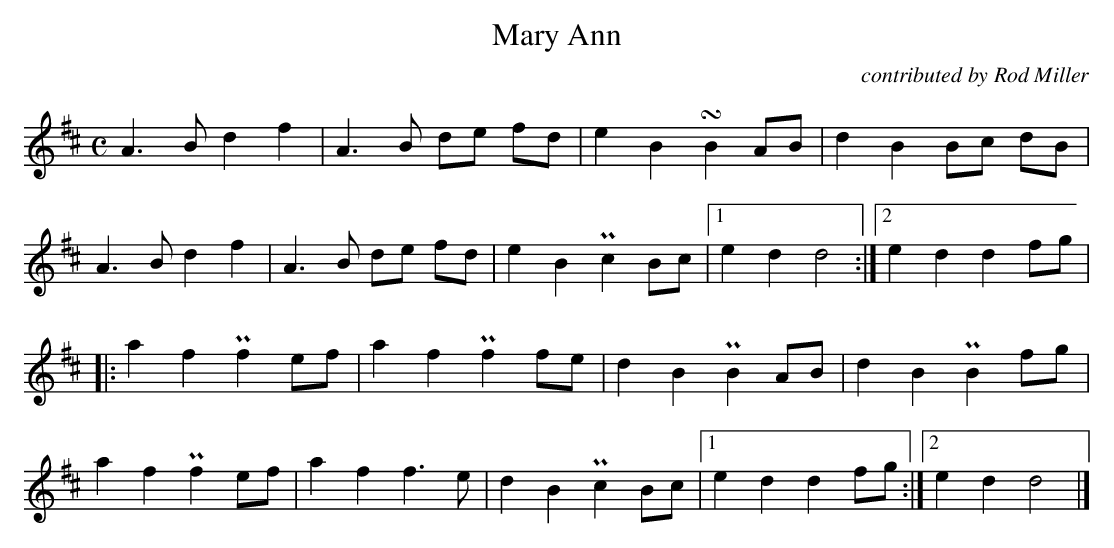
X:1
U: ~ = !turn!
T:Mary Ann
C:contributed by Rod Miller
L:1/8
M:C
K:D
A3 B d2 f2 | A3 B de fd | e2 B2 ~B2 AB | d2 B2 Bc dB |
A3 B d2 f2 | A3 B de fd | e2 B2 Pc2 Bc | [1 e2 d2 d4 :| [2 e2 d2 d2 fg |
|: a2 f2 Pf2 ef | a2 f2 Pf2 fe | d2 B2 PB2 AB | d2 B2 PB2 fg |
a2 f2 Pf2 ef | a2 f2 f3 e | d2 B2 Pc2 Bc | [1 e2 d2 d2 fg :| [2 e2 d2 d4 |]
